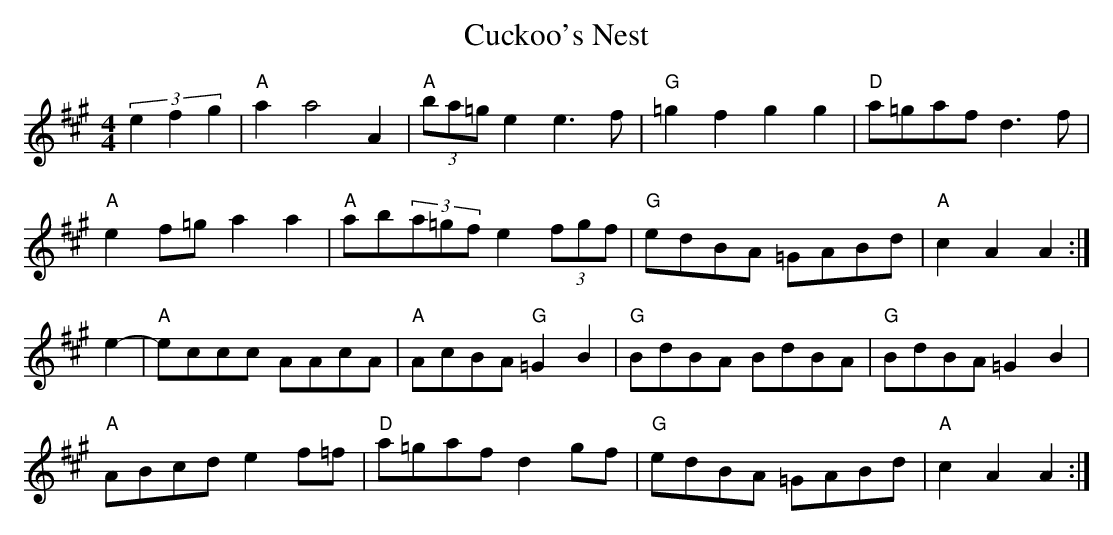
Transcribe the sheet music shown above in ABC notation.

X:1
T:Cuckoo's Nest
M:4/4
L:1/4
K:A
(3efg |"A"aa2A|(3"A"b/2a/2=g/2e e3/2f/2|"G"=gf gg|"D"a/2=g/2a/2f/2 d3/2f/2|
"A"ef/2=g/2 aa|"A"a/2b/2(3a/2=g/2f/2 e(3f/2g/2f/2|\
"G"e/2d/2B/2A/2 =G/2A/2B/2d/2|"A"cA A:|
K:A
e-|"A"e/2c/2c/2c/2 A/2A/2c/2A/2|"A"A/2c/2B/2A/2 "G"=GB|\
"G"B/2d/2B/2A/2 B/2d/2B/2A/2|"G"B/2d/2B/2A/2 =GB|
"A"A/2B/2c/2d/2 ef/2=f/2|"D"a/2=g/2a/2f/2 dg/2f/2|\
"G"e/2d/2B/2A/2 =G/2A/2B/2d/2|"A"cA A:|
